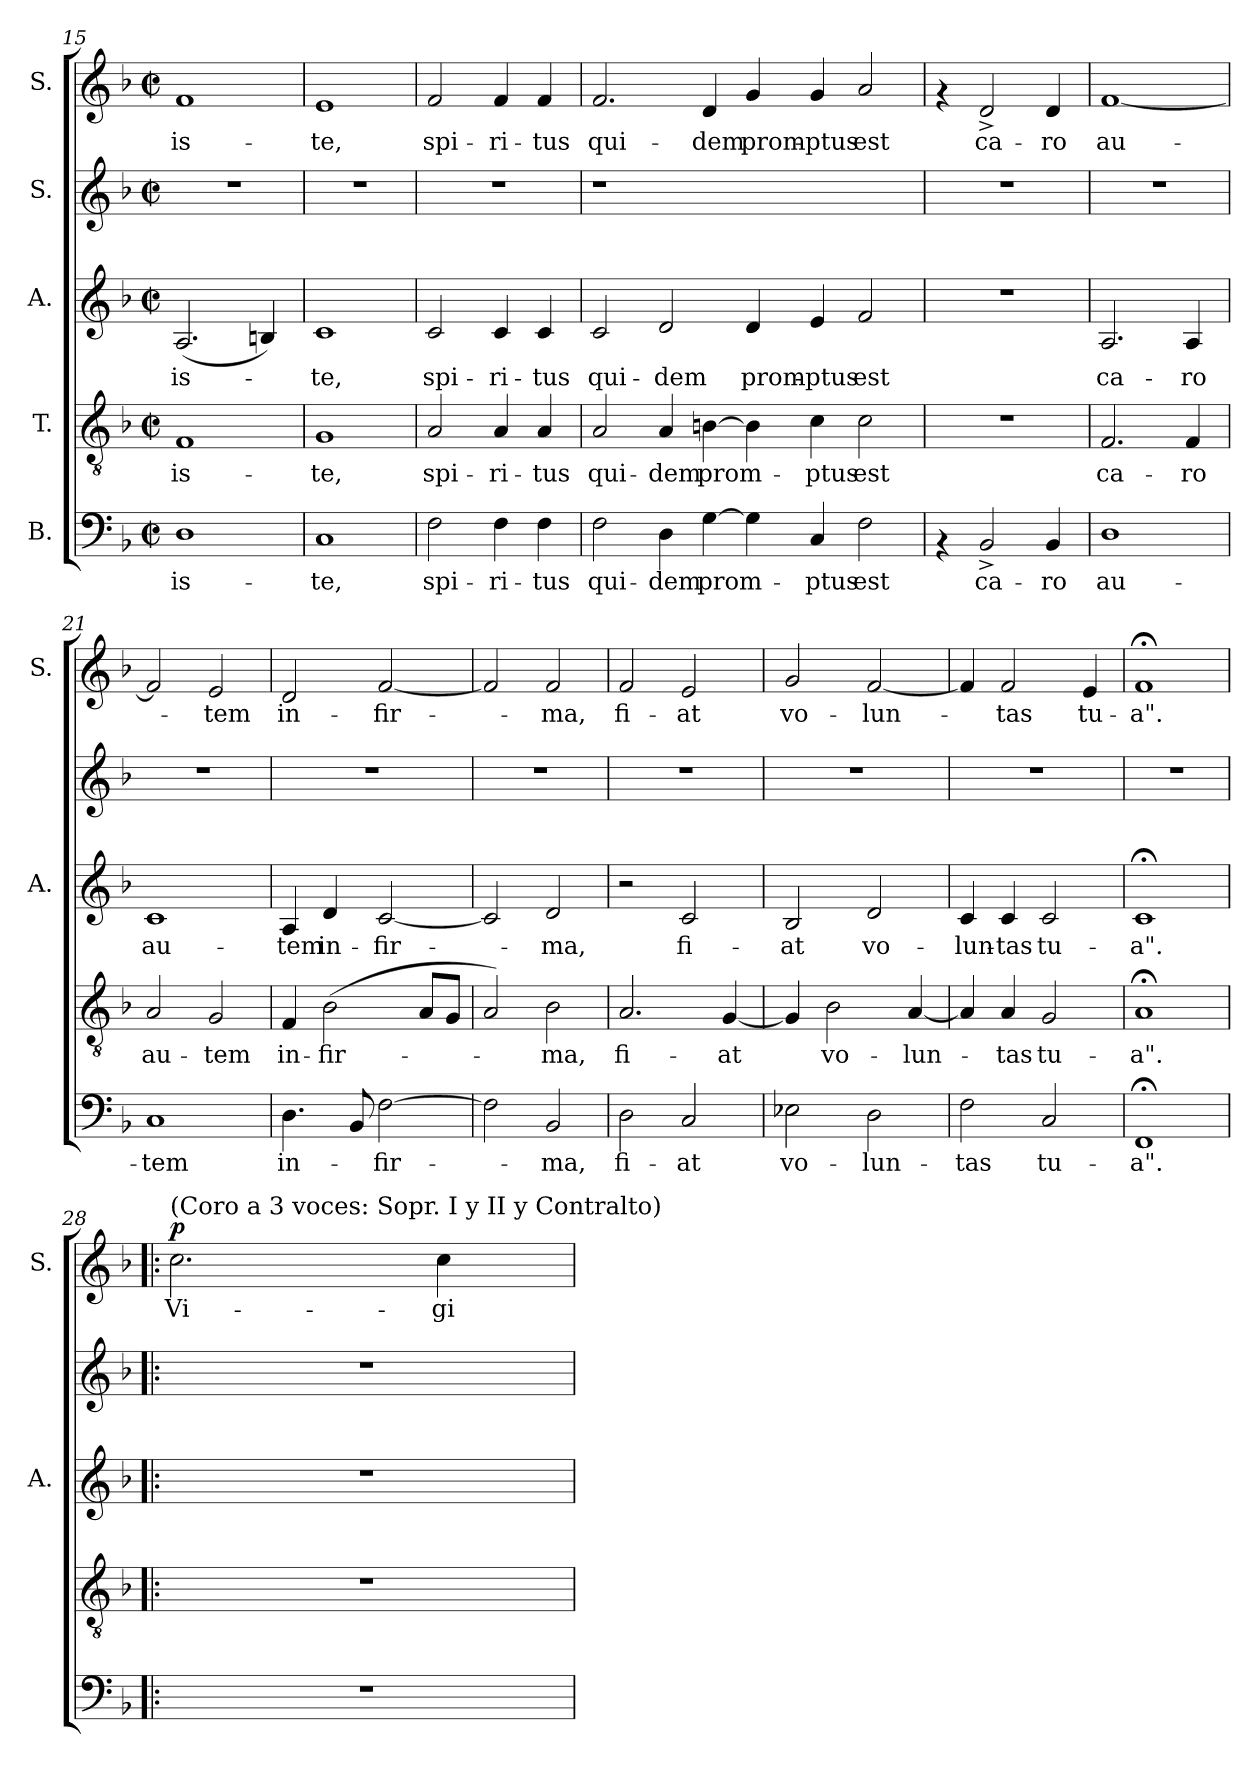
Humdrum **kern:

**kern	**text	**kern	**text	**kern	**text	**kern	**kern	**text	**dynam
*part5	*part5	*part4	*part4	*part3	*part3	*part2	*part1	*part1	*part1
*staff5	*staff5	*staff4	*staff4	*staff3	*staff3	*staff2	*staff1	*staff1	*staff1
*I"B.	*	*I"T.	*	*I"A.	*	*I"S.	*I"S.	*	*
*	*	*	*	*I'A.	*	*	*I'S.	*	*
*clefF4	*	*clefGv2	*	*clefG2	*	*clefG2	*clefG2	*	*
*k[b-]	*	*k[b-]	*	*k[b-]	*	*k[b-]	*k[b-]	*	*
*F:	*	*F:	*	*F:	*	*F:	*F:	*	*
*M2/2	*	*M2/2	*	*M2/2	*	*M2/2	*M2/2	*	*
*met(c|)	*	*met(c|)	*	*met(c|)	*	*met(c|)	*met(c|)	*	*
=15	=15	=15	=15	=15	=15	=15	=15	=15	=15
!	!LO:LY:b	!	!LO:LY:b	!	!LO:LY:b	!	!	!LO:LY:b	!
1D	is-	1F	is-	(>2.A/	is-	1r	1f	is-	.
.	.	.	.	4Bn/)	.	.	.	.	.
=16	=16	=16	=16	=16	=16	=16	=16	=16	=16
!	!LO:LY:b	!	!LO:LY:b	!	!LO:LY:b	!	!	!LO:LY:b	!
1C	-te,	1G	-te,	1c	-te,	1r	1e	-te,	.
=17	=17	=17	=17	=17	=17	=17	=17	=17	=17
!	!LO:LY:b	!	!LO:LY:b	!	!LO:LY:b	!	!	!LO:LY:b	!
2F\	spi-	2A/	spi-	2c/	spi-	1r	2f/	spi-	.
!	!LO:LY:b	!	!LO:LY:b	!	!LO:LY:b	!	!	!LO:LY:b	!
4F\	-ri-	4A/	-ri-	4c/	-ri-	.	4f/	-ri-	.
!	!LO:LY:b	!	!LO:LY:b	!	!LO:LY:b	!	!	!LO:LY:b	!
4F\	-tus	4A/	-tus	4c/	-tus	.	4f/	-tus	.
=18	=18	=18	=18	=18	=18	=18	=18	=18	=18
!	!LO:LY:b	!	!LO:LY:b	!	!LO:LY:b	!	!	!LO:LY:b	!
2F\	qui-	2A/	qui-	2c/	qui-	1r	2.f/	qui-	.
!	!LO:LY:b	!	!LO:LY:b	!	!LO:LY:b	!	!	!	!
4D\	-dem	4A/	-dem	2d/	-dem	.	.	.	.
!	!LO:LY:b	!	!LO:LY:b	!	!	!	!	!LO:LY:b	!
[>4G\	prom-	[>4Bn\	prom-	.	.	.	4d/	-dem	.
!	!	!	!	!	!LO:LY:b	!	!	!LO:LY:b	!
4G\]	.	4B\]	.	4d/	prom-	1ryy	4g/	prom-	.
!	!LO:LY:b	!	!LO:LY:b	!	!LO:LY:b	!	!	!LO:LY:b	!
4C/	-ptus	4c\	-ptus	4e/	-ptus	.	4g/	-ptus	.
!	!LO:LY:b	!	!LO:LY:b	!	!LO:LY:b	!	!	!LO:LY:b	!
2F\	est	2c\	est	2f/	est	.	2a/	est	.
=19	=19	=19	=19	=19	=19	=19	=19	=19	=19
4rAA	.	1r	.	1r	.	1r	4rf	.	.
!	!LO:LY:b	!	!	!	!	!	!	!LO:LY:b	!
2BB-^</	ca-	.	.	.	.	.	2d^</	ca-	.
!	!LO:LY:b	!	!	!	!	!	!	!LO:LY:b	!
4BB-/	-ro	.	.	.	.	.	4d/	-ro	.
=20	=20	=20	=20	=20	=20	=20	=20	=20	=20
!	!LO:LY:b	!	!LO:LY:b	!	!LO:LY:b	!	!	!LO:LY:b	!
1D	au-	2.F/	ca-	2.A/	ca-	1r	[<1f	au-	.
!	!	!	!LO:LY:b	!	!LO:LY:b	!	!	!	!
.	.	4F/	-ro	4A/	-ro	.	.	.	.
!!LO:LB:g=z
=21	=21	=21	=21	=21	=21	=21	=21	=21	=21
!	!LO:LY:b	!	!LO:LY:b	!	!LO:LY:b	!	!	!	!
1C	-tem	2A/	au-	1c	au-	1r	2f/]	.	.
!	!	!	!LO:LY:b	!	!	!	!	!LO:LY:b	!
.	.	2G/	-tem	.	.	.	2e/	-tem	.
=22	=22	=22	=22	=22	=22	=22	=22	=22	=22
!	!LO:LY:b	!	!LO:LY:b	!	!LO:LY:b	!	!	!LO:LY:b	!
4.D\	in-	4F/	in-	4A/	-tem	1r	2d/	in-	.
!	!	!	!LO:LY:b	!	!LO:LY:b	!	!	!	!
.	.	(>2B-\	-fir-	4d/	in-	.	.	.	.
8BB-/	.	.	.	.	.	.	.	.	.
!	!LO:LY:b	!	!	!	!LO:LY:b	!	!	!LO:LY:b	!
[>2F\	-fir-	.	.	[>2c/	-fir-	.	[>2f/	-fir-	.
.	.	8A/L	.	.	.	.	.	.	.
.	.	8G/J	.	.	.	.	.	.	.
=23	=23	=23	=23	=23	=23	=23	=23	=23	=23
2F\]	.	2A/)	.	2c/]	.	1r	2f/]	.	.
!	!LO:LY:b	!	!LO:LY:b	!	!LO:LY:b	!	!	!LO:LY:b	!
2BB-/	-ma,	2B-\	-ma,	2d/	-ma,	.	2f/	-ma,	.
=24	=24	=24	=24	=24	=24	=24	=24	=24	=24
!	!LO:LY:b	!	!LO:LY:b	!	!	!	!	!LO:LY:b	!
2D\	fi-	2.A/	fi-	2r	.	1r	2f/	fi-	.
!	!LO:LY:b	!	!	!	!LO:LY:b	!	!	!LO:LY:b	!
2C/	-at	.	.	2c/	fi-	.	2e/	-at	.
!	!	!	!LO:LY:b	!	!	!	!	!	!
.	.	[>4G/	-at	.	.	.	.	.	.
=25	=25	=25	=25	=25	=25	=25	=25	=25	=25
!	!LO:LY:b	!	!	!	!LO:LY:b	!	!	!LO:LY:b	!
2E-X\	vo-	4G/]	.	2B-/	-at	1r	2g/	vo-	.
!	!	!	!LO:LY:b	!	!	!	!	!	!
.	.	2B-\	vo-	.	.	.	.	.	.
!	!LO:LY:b	!	!	!	!LO:LY:b	!	!	!LO:LY:b	!
2D\	-lun-	.	.	2d/	vo-	.	[>2f/	-lun-	.
!	!	!	!LO:LY:b	!	!	!	!	!	!
.	.	[>4A/	-lun-	.	.	.	.	.	.
=26	=26	=26	=26	=26	=26	=26	=26	=26	=26
!	!LO:LY:b	!	!	!	!LO:LY:b	!	!	!	!
2F\	-tas	4A/]	.	4c/	-lun-	1r	4f/]	.	.
!	!	!	!LO:LY:b	!	!LO:LY:b	!	!	!LO:LY:b	!
.	.	4A/	-tas	4c/	-tas	.	2f/	-tas	.
!	!LO:LY:b	!	!LO:LY:b	!	!LO:LY:b	!	!	!	!
2C/	tu-	2G/	tu-	2c/	tu-	.	.	.	.
!	!	!	!	!	!	!	!	!LO:LY:b	!
.	.	.	.	.	.	.	4e/	tu-	.
=27	=27	=27	=27	=27	=27	=27	=27	=27	=27
!	!LO:LY:b	!	!LO:LY:b	!	!LO:LY:b	!	!	!LO:LY:b	!
1FF;<	-a".	1A;<	-a".	1c;<	-a".	1r	1f;<	-a".	.
!!LO:LB:g=z
=28!|:	=28!|:	=28!|:	=28!|:	=28!|:	=28!|:	=28!|:	=28!|:	=28!|:	=28!|:
!	!	!	!	!	!	!	!LO:TX:a:t=(Coro a 3 voces&colon; Sopr. I y II y Contralto)	!	!
!	!	!	!	!	!	!	!	!LO:LY:b	!LO:DY:a
1r	.	1r	.	1r	.	1r	2.cc\	Vi-	p
!	!	!	!	!	!	!	!	!LO:LY:b	!
.	.	.	.	.	.	.	4cc\	-gi-	.
=	=	=	=	=	=	=	=	=	=
*-	*-	*-	*-	*-	*-	*-	*-	*-	*-
